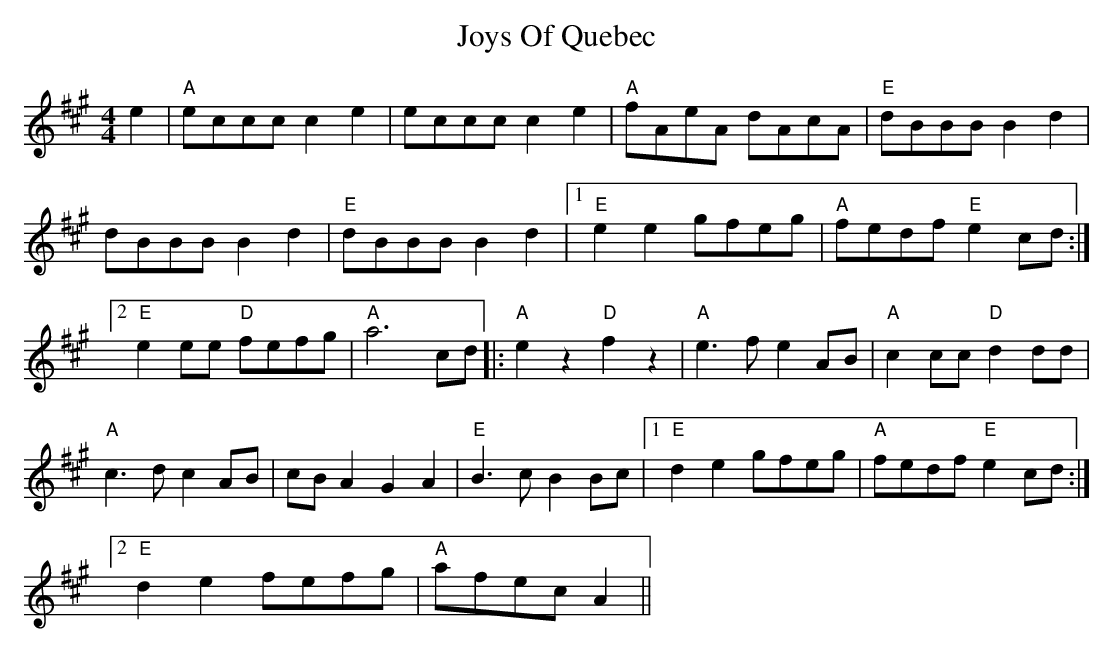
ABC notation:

X:1
T:Joys Of Quebec
M:4/4
L:1/4
K:A
e|"A"e/2c/2c/2c/2 ce|e/2c/2c/2c/2 ce|"A"f/2A/2e/2A/2 d/2A/2c/2A/2|\
"E"d/2B/2B/2B/2 Bd|
d/2B/2B/2B/2 Bd|"E"d/2B/2B/2B/2 Bd| [1"E"ee g/2f/2e/2g/2|\
"A"f/2e/2d/2f/2 "E"ec/2d/2:|
[2"E"ee/2e/2 "D"f/2e/2f/2g/2|"A"a3c/2d/2|:"A"ez"D"fz|"A"e3/2f/2 eA/2B/2|\
"A"cc/2c/2 "D"dd/2d/2|
"A"c3/2d/2 cA/2B/2|c/2B/2A GA|"E"B3/2c/2 BB/2c/2| [1"E"de g/2f/2e/2g/2|\
"A"f/2e/2d/2f/2 "E"ec/2d/2:|
[2"E"de f/2e/2f/2g/2|"A"a/2f/2e/2c/2 A||
